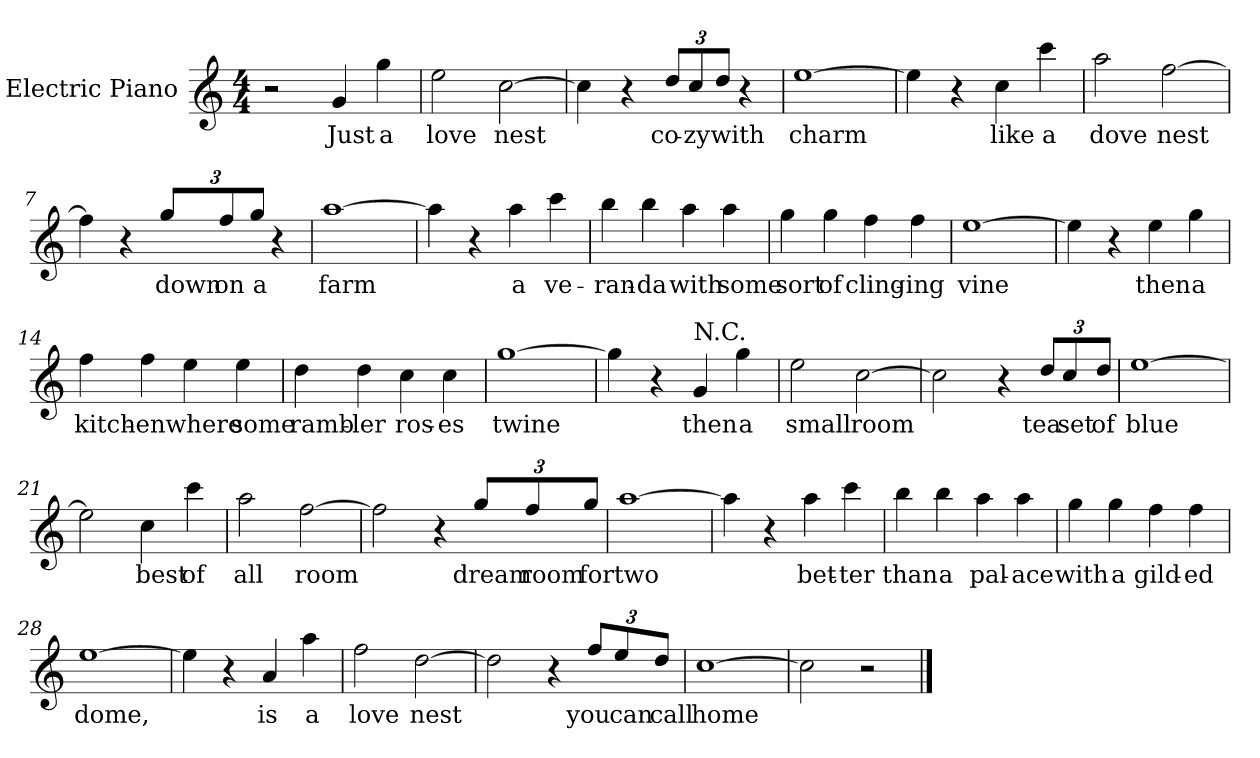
**kern	**text
*part1	*part1
*staff1	*staff1
*I"Electric Piano	*
*I'E.Pno	*
*clefG2	*
*k[]	*
*C:	*
*M4/4	*
=1	=1
2r	.
4g/	Just
4gg\	a
=2	=2
2ee\	love
[2cc\	nest
=3	=3
4cc\]	.
4r	.
*Xbrackettup	*
12dd/L	co-
12cc/	-zy
12dd/J	with
4r	.
=4	=4
[1ee	charm
=5	=5
4ee\]	.
4r	.
4cc\	like
4ccc\	a
=6	=6
2aa\	dove
[2ff\	nest
!!LO:LB:g=z
=7	=7
4ff\]	.
4r	.
12gg/L	down
12ff/	on
12gg/J	a
4r	.
=8	=8
[1aa	farm
=9	=9
4aa\]	.
4r	.
4aa\	a
4ccc\	ve-
=10	=10
4bb\	-ran-
4bb\	-da
4aa\	with
4aa\	some
=11	=11
4gg\	sort
4gg\	of
4ff\	cling-
4ff\	-ing
=12	=12
[1ee	vine
!!LO:LB:g=z
=13	=13
4ee\]	.
4r	.
4ee\	then
4gg\	a
=14	=14
4ff\	kitch-
4ff\	-en
4ee\	where
4ee\	some
=15	=15
4dd\	ramb-
4dd\	-ler
4cc\	ros-
4cc\	-es
=16	=16
[1gg	twine
=17	=17
4gg\]	.
4r	.
!LO:TX:a:t=N.C.	!
4g/	then
4gg\	a
!!LO:LB:g=z
=18	=18
2ee\	small
[2cc\	room
=19	=19
2cc\]	.
4r	.
12dd/L	tea
12cc/	set
12dd/J	of
=20	=20
[1ee	blue
=21	=21
2ee\]	.
4cc\	best
4ccc\	of
=22	=22
2aa\	all
[2ff\	room
=23	=23
2ff\]	.
4r	.
12gg/L	dream
12ff/	room
12gg/J	for
!!LO:LB:g=z
=24	=24
[1aa	two
=25	=25
4aa\]	.
4r	.
4aa\	bet-
4ccc\	-ter
=26	=26
4bb\	than
4bb\	a
4aa\	pal-
4aa\	-ace
=27	=27
4gg\	with
4gg\	a
4ff\	gild-
4ff\	-ed
=28	=28
[1ee	dome,
=29	=29
4ee\]	.
4r	.
4a/	is
4aa\	a
!!LO:LB:g=z
=30	=30
2ff\	love
[2dd\	nest
=31	=31
2dd\]	.
4r	.
12ff/L	you
12ee/	can
12dd/J	call
=32	=32
[1cc	home
=33	=33
2cc\]	.
2r	.
==	==
*-	*-
